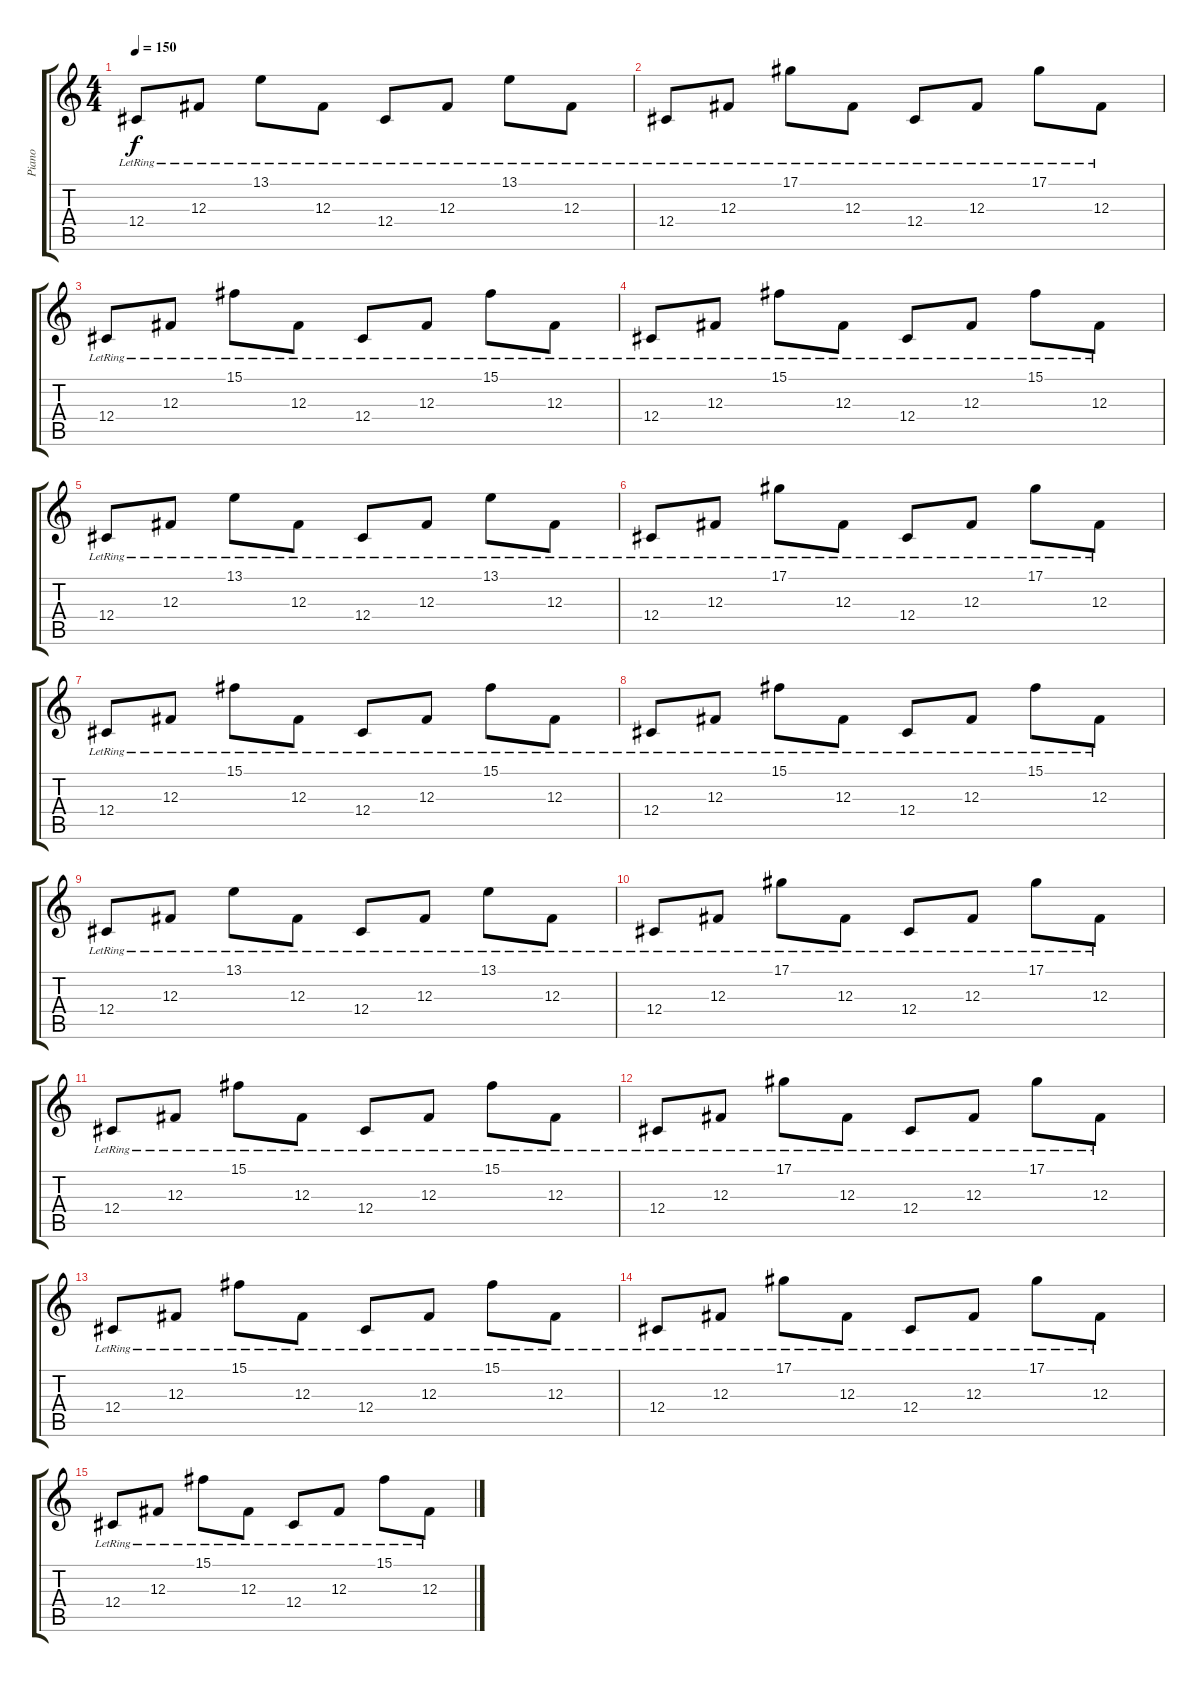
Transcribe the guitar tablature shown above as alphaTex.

\track ("Piano" "Piano") {instrument acousticgrandpiano}
\staff {score tabs}
\tuning (Eb4 Bb3 Gb3 Db3 Ab2 Eb2) {hide}
\ts (4 4)
\tempo 150
\clef g2
\ks c
12.4{lr}.8{dy f} 12.3{lr}.8 13.1{lr}.8 12.3{lr}.8 12.4{lr}.8 12.3{lr}.8 13.1{lr}.8 12.3{lr}.8 |
12.4{lr}.8 12.3{lr}.8 17.1{lr}.8 12.3{lr}.8 12.4{lr}.8 12.3{lr}.8 17.1{lr}.8 12.3{lr}.8 |
12.4{lr}.8 12.3{lr}.8 15.1{lr}.8 12.3{lr}.8 12.4{lr}.8 12.3{lr}.8 15.1{lr}.8 12.3{lr}.8 |
12.4{lr}.8 12.3{lr}.8 15.1{lr}.8 12.3{lr}.8 12.4{lr}.8 12.3{lr}.8 15.1{lr}.8 12.3{lr}.8 |
12.4{lr}.8 12.3{lr}.8 13.1{lr}.8 12.3{lr}.8 12.4{lr}.8 12.3{lr}.8 13.1{lr}.8 12.3{lr}.8 |
12.4{lr}.8 12.3{lr}.8 17.1{lr}.8 12.3{lr}.8 12.4{lr}.8 12.3{lr}.8 17.1{lr}.8 12.3{lr}.8 |
12.4{lr}.8 12.3{lr}.8 15.1{lr}.8 12.3{lr}.8 12.4{lr}.8 12.3{lr}.8 15.1{lr}.8 12.3{lr}.8 |
12.4{lr}.8 12.3{lr}.8 15.1{lr}.8 12.3{lr}.8 12.4{lr}.8 12.3{lr}.8 15.1{lr}.8 12.3{lr}.8 |
12.4{lr}.8 12.3{lr}.8 13.1{lr}.8 12.3{lr}.8 12.4{lr}.8 12.3{lr}.8 13.1{lr}.8 12.3{lr}.8 |
12.4{lr}.8 12.3{lr}.8 17.1{lr}.8 12.3{lr}.8 12.4{lr}.8 12.3{lr}.8 17.1{lr}.8 12.3{lr}.8 |
12.4{lr}.8 12.3{lr}.8 15.1{lr}.8 12.3{lr}.8 12.4{lr}.8 12.3{lr}.8 15.1{lr}.8 12.3{lr}.8 |
12.4{lr}.8 12.3{lr}.8 17.1{lr}.8 12.3{lr}.8 12.4{lr}.8 12.3{lr}.8 17.1{lr}.8 12.3{lr}.8 |
12.4{lr}.8 12.3{lr}.8 15.1{lr}.8 12.3{lr}.8 12.4{lr}.8 12.3{lr}.8 15.1{lr}.8 12.3{lr}.8 |
12.4{lr}.8 12.3{lr}.8 17.1{lr}.8 12.3{lr}.8 12.4{lr}.8 12.3{lr}.8 17.1{lr}.8 12.3{lr}.8 |
12.4{lr}.8 12.3{lr}.8 15.1{lr}.8 12.3{lr}.8 12.4{lr}.8 12.3{lr}.8 15.1{lr}.8 12.3{lr}.8
